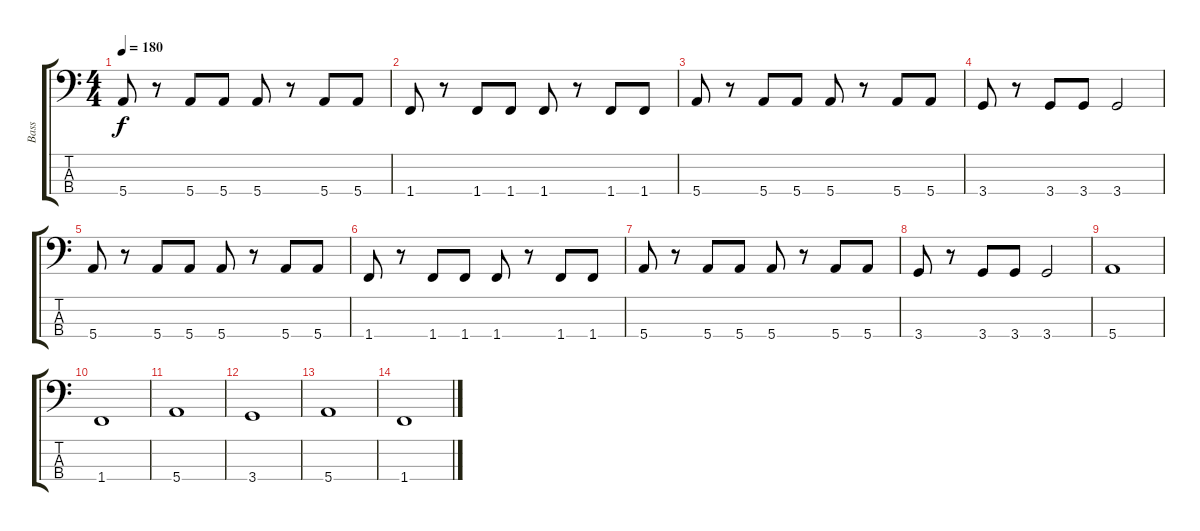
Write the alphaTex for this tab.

\track ("Bass" "Bass") {instrument fretlessbass}
\staff {score tabs}
\tuning (G2 D2 A1 E1) {hide}
\ts (4 4)
\tempo 180
\clef f4
\ks c
5.4.8{dy f} r.8 5.4.8 5.4.8 5.4.8 r.8 5.4.8 5.4.8 |
1.4.8 r.8 1.4.8 1.4.8 1.4.8 r.8 1.4.8 1.4.8 |
5.4.8 r.8 5.4.8 5.4.8 5.4.8 r.8 5.4.8 5.4.8 |
3.4.8 r.8 3.4.8 3.4.8 3.4.2 |
5.4.8 r.8 5.4.8 5.4.8 5.4.8 r.8 5.4.8 5.4.8 |
1.4.8 r.8 1.4.8 1.4.8 1.4.8 r.8 1.4.8 1.4.8 |
5.4.8 r.8 5.4.8 5.4.8 5.4.8 r.8 5.4.8 5.4.8 |
3.4.8 r.8 3.4.8 3.4.8 3.4.2 |
5.4.1 |
1.4.1 |
5.4.1 |
3.4.1 |
5.4.1 |
1.4.1
